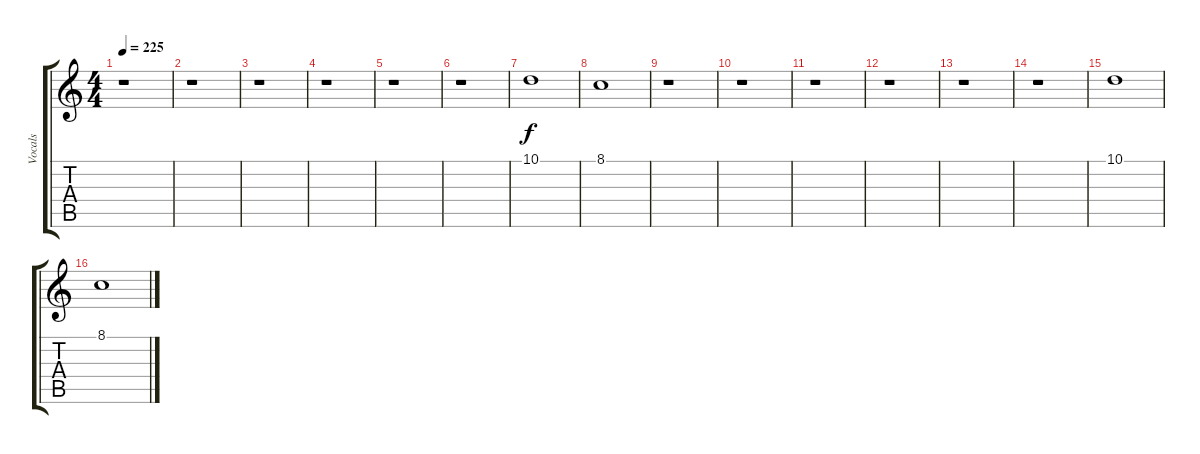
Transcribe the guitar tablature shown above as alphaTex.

\track ("Vocals" "Vocals") {instrument choiraahs}
\staff {score tabs}
\tuning (E4 B3 G3 D3 A2 E2) {hide}
\ts (4 4)
\tempo 225
\clef g2
\ks c
r.1{dy f} |
r.1 |
r.1 |
r.1 |
r.1 |
r.1 |
10.1.1 |
8.1.1 |
r.1 |
r.1 |
r.1 |
r.1 |
r.1 |
r.1 |
10.1.1 |
8.1.1
